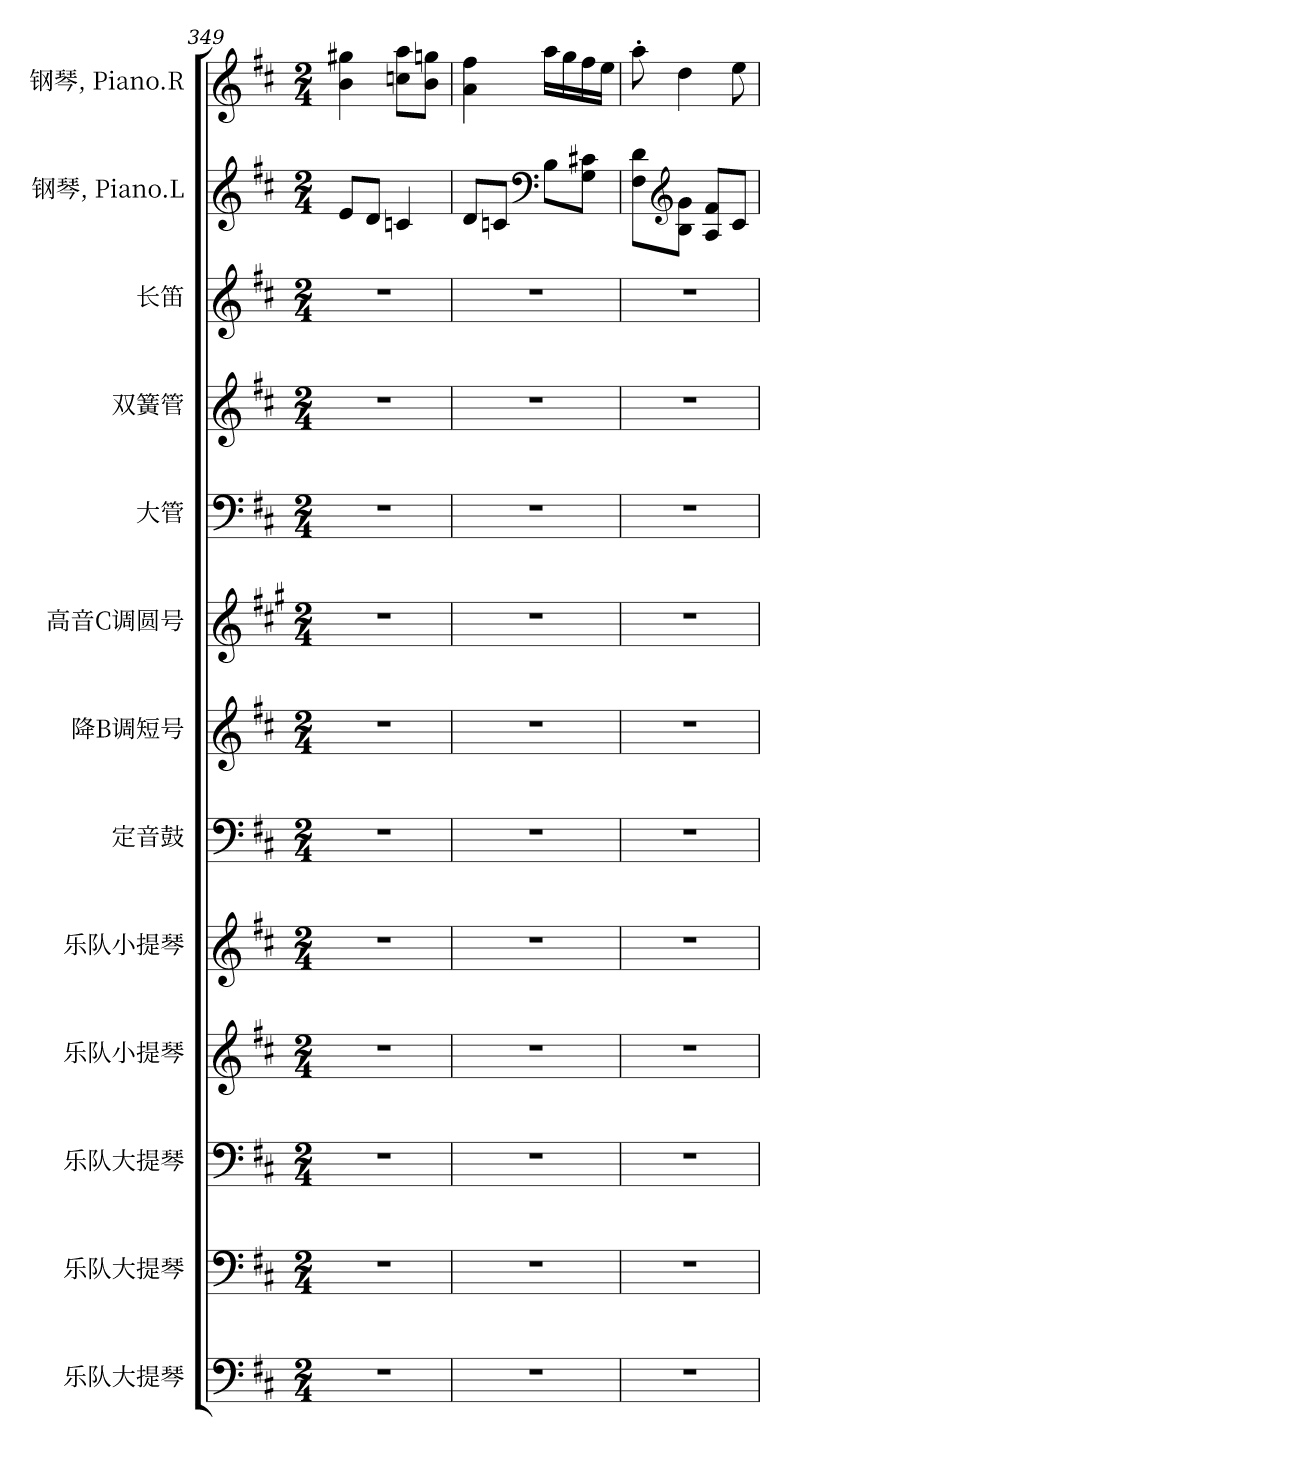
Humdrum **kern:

**kern	**kern	**kern	**kern	**kern	**kern	**kern	**kern	**kern	**kern	**kern	**kern	**kern
*part13	*part12	*part11	*part10	*part9	*part8	*part7	*part6	*part5	*part4	*part3	*part2	*part1
*staff13	*staff12	*staff11	*staff10	*staff9	*staff8	*staff7	*staff6	*staff5	*staff4	*staff3	*staff2	*staff1
*I"乐队大提琴	*I"乐队大提琴	*I"乐队大提琴	*I"乐队小提琴	*I"乐队小提琴	*I"定音鼓	*I"降B调短号	*I"高音C调圆号	*I"大管	*I"双簧管	*I"长笛	*I"钢琴, Piano.L	*I"钢琴, Piano.R
*	*	*	*	*	*	*	*	*	*	*	*I'Pno.	*I'Pno.
*clefF4	*clefF4	*clefF4	*clefG2	*clefG2	*clefF4	*clefG2	*clefG2	*clefF4	*clefG2	*clefG2	*clefG2	*clefG2
*	*	*	*	*	*	*ITrd1c2	*ITrd4c7	*	*	*	*	*
*k[f#c#]	*k[f#c#]	*k[f#c#]	*k[f#c#]	*k[f#c#]	*k[f#c#]	*k[]	*k[f#c#]	*k[f#c#]	*k[f#c#]	*k[f#c#]	*k[f#c#]	*k[f#c#]
*M2/4	*M2/4	*M2/4	*M2/4	*M2/4	*M2/4	*M2/4	*M2/4	*M2/4	*M2/4	*M2/4	*M2/4	*M2/4
=349	=349	=349	=349	=349	=349	=349	=349	=349	=349	=349	=349	=349
2r	2r	2r	2r	2r	2r	2r	2r	2r	2r	2r	8e/L	4b\ 4gg#X\
.	.	.	.	.	.	.	.	.	.	.	8d/J	.
.	.	.	.	.	.	.	.	.	.	.	4cn/	8ccn\ 8aa\L
.	.	.	.	.	.	.	.	.	.	.	.	8b\ 8ggn\J
=350	=350	=350	=350	=350	=350	=350	=350	=350	=350	=350	=350	=350
2r	2r	2r	2r	2r	2r	2r	2r	2r	2r	2r	8d/L	4a\ 4ff#\
.	.	.	.	.	.	.	.	.	.	.	8cn/J	.
*	*	*	*	*	*	*	*	*	*	*	*clefF4	*
.	.	.	.	.	.	.	.	.	.	.	8B\L	16aa\LL
.	.	.	.	.	.	.	.	.	.	.	.	16gg\
.	.	.	.	.	.	.	.	.	.	.	8G\ 8c#X\J	16ff#\
.	.	.	.	.	.	.	.	.	.	.	.	16ee\JJ
!!LO:PB:g=z
=351	=351	=351	=351	=351	=351	=351	=351	=351	=351	=351	=351	=351
2r	2r	2r	2r	2r	2r	2r	2r	2r	2r	2r	8F#\ 8d\L	8aa'\
*	*	*	*	*	*	*	*	*	*	*	*clefG2	*
.	.	.	.	.	.	.	.	.	.	.	8B\ 8g\J	4dd\
.	.	.	.	.	.	.	.	.	.	.	8A/ 8f#/L	.
.	.	.	.	.	.	.	.	.	.	.	8c#/J	8ee\
=	=	=	=	=	=	=	=	=	=	=	=	=
*-	*-	*-	*-	*-	*-	*-	*-	*-	*-	*-	*-	*-
